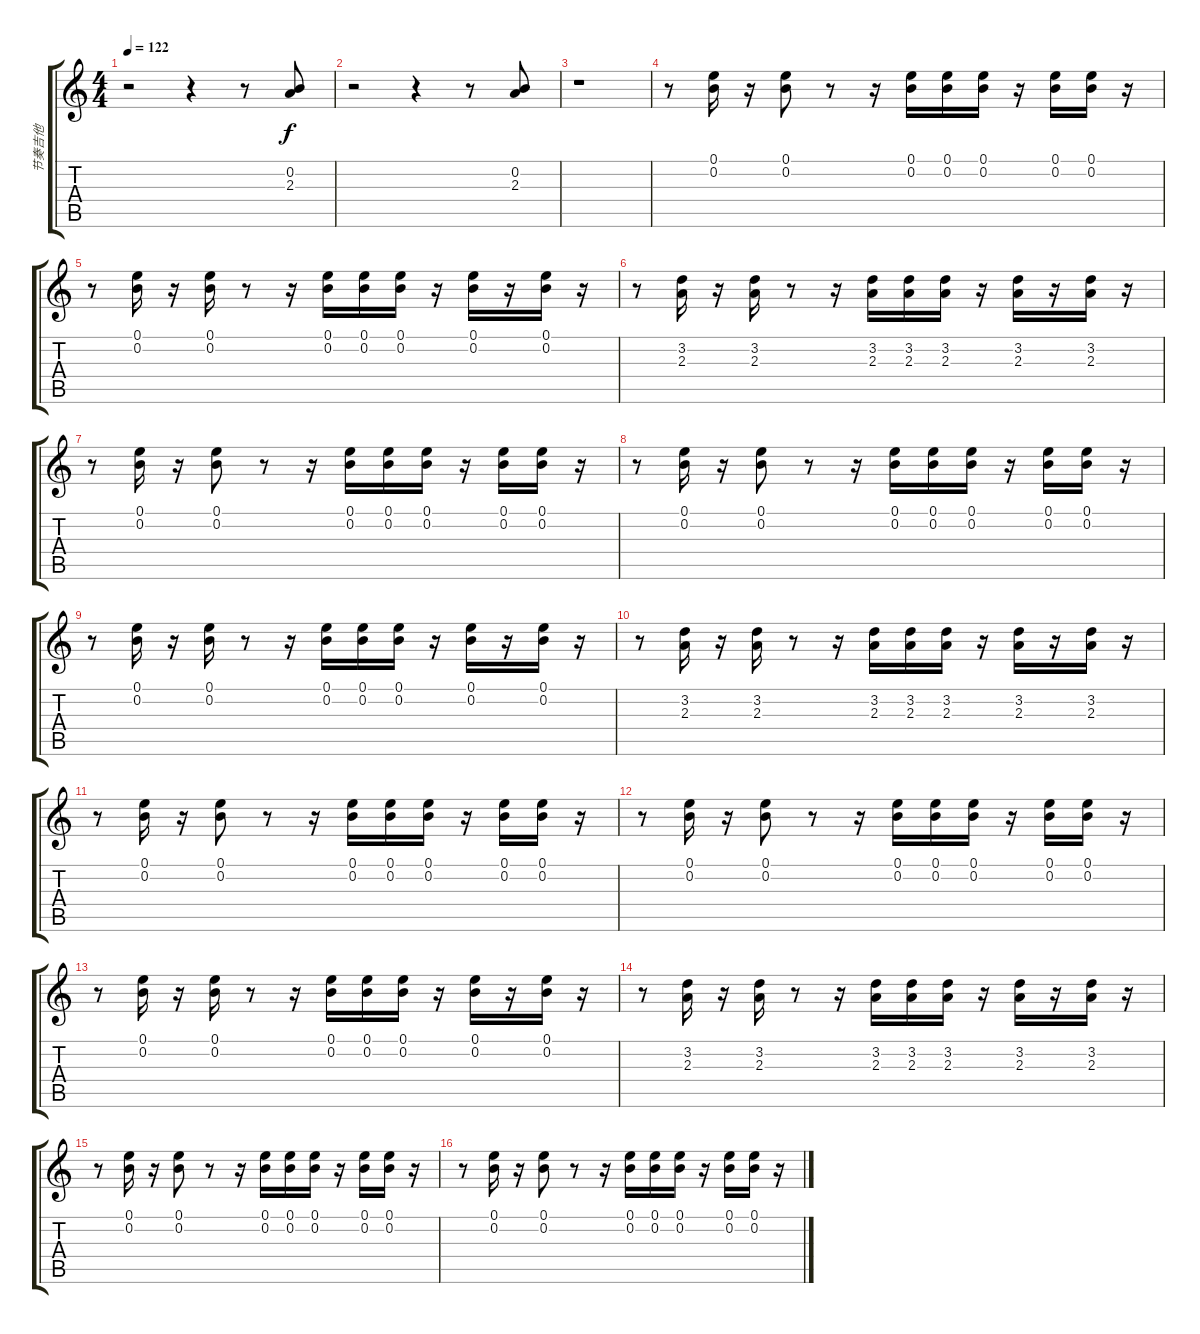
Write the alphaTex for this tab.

\track ("节奏吉他" "节奏吉他") {instrument distortionguitar}
\staff {score tabs}
\tuning (E4 B3 G3 D3 A2 E2) {hide}
\ts (4 4)
\tempo 122
\clef g2
\ks c
r.2{dy f} r.4 r.8 (0.2 2.3).8 |
r.2 r.4 r.8 (0.2 2.3).8 |
r.1 |
r.8 (0.1 0.2).16 r.16 (0.1 0.2).8 r.8 r.16 (0.1 0.2).16 (0.1 0.2).16 (0.1 0.2).16 r.16 (0.1 0.2).16 (0.1 0.2).16 r.16 |
r.8 (0.1 0.2).16 r.16 (0.1 0.2).16 r.8 r.16 (0.1 0.2).16 (0.1 0.2).16 (0.1 0.2).16 r.16 (0.1 0.2).16 r.16 (0.1 0.2).16 r.16 |
r.8 (3.2 2.3).16 r.16 (3.2 2.3).16 r.8 r.16 (3.2 2.3).16 (3.2 2.3).16 (3.2 2.3).16 r.16 (3.2 2.3).16 r.16 (3.2 2.3).16 r.16 |
r.8 (0.1 0.2).16 r.16 (0.1 0.2).8 r.8 r.16 (0.1 0.2).16 (0.1 0.2).16 (0.1 0.2).16 r.16 (0.1 0.2).16 (0.1 0.2).16 r.16 |
r.8 (0.1 0.2).16 r.16 (0.1 0.2).8 r.8 r.16 (0.1 0.2).16 (0.1 0.2).16 (0.1 0.2).16 r.16 (0.1 0.2).16 (0.1 0.2).16 r.16 |
r.8 (0.1 0.2).16 r.16 (0.1 0.2).16 r.8 r.16 (0.1 0.2).16 (0.1 0.2).16 (0.1 0.2).16 r.16 (0.1 0.2).16 r.16 (0.1 0.2).16 r.16 |
r.8 (3.2 2.3).16 r.16 (3.2 2.3).16 r.8 r.16 (3.2 2.3).16 (3.2 2.3).16 (3.2 2.3).16 r.16 (3.2 2.3).16 r.16 (3.2 2.3).16 r.16 |
r.8 (0.1 0.2).16 r.16 (0.1 0.2).8 r.8 r.16 (0.1 0.2).16 (0.1 0.2).16 (0.1 0.2).16 r.16 (0.1 0.2).16 (0.1 0.2).16 r.16 |
r.8 (0.1 0.2).16 r.16 (0.1 0.2).8 r.8 r.16 (0.1 0.2).16 (0.1 0.2).16 (0.1 0.2).16 r.16 (0.1 0.2).16 (0.1 0.2).16 r.16 |
r.8 (0.1 0.2).16 r.16 (0.1 0.2).16 r.8 r.16 (0.1 0.2).16 (0.1 0.2).16 (0.1 0.2).16 r.16 (0.1 0.2).16 r.16 (0.1 0.2).16 r.16 |
r.8 (3.2 2.3).16 r.16 (3.2 2.3).16 r.8 r.16 (3.2 2.3).16 (3.2 2.3).16 (3.2 2.3).16 r.16 (3.2 2.3).16 r.16 (3.2 2.3).16 r.16 |
r.8 (0.1 0.2).16 r.16 (0.1 0.2).8 r.8 r.16 (0.1 0.2).16 (0.1 0.2).16 (0.1 0.2).16 r.16 (0.1 0.2).16 (0.1 0.2).16 r.16 |
r.8 (0.1 0.2).16 r.16 (0.1 0.2).8 r.8 r.16 (0.1 0.2).16 (0.1 0.2).16 (0.1 0.2).16 r.16 (0.1 0.2).16 (0.1 0.2).16 r.16
